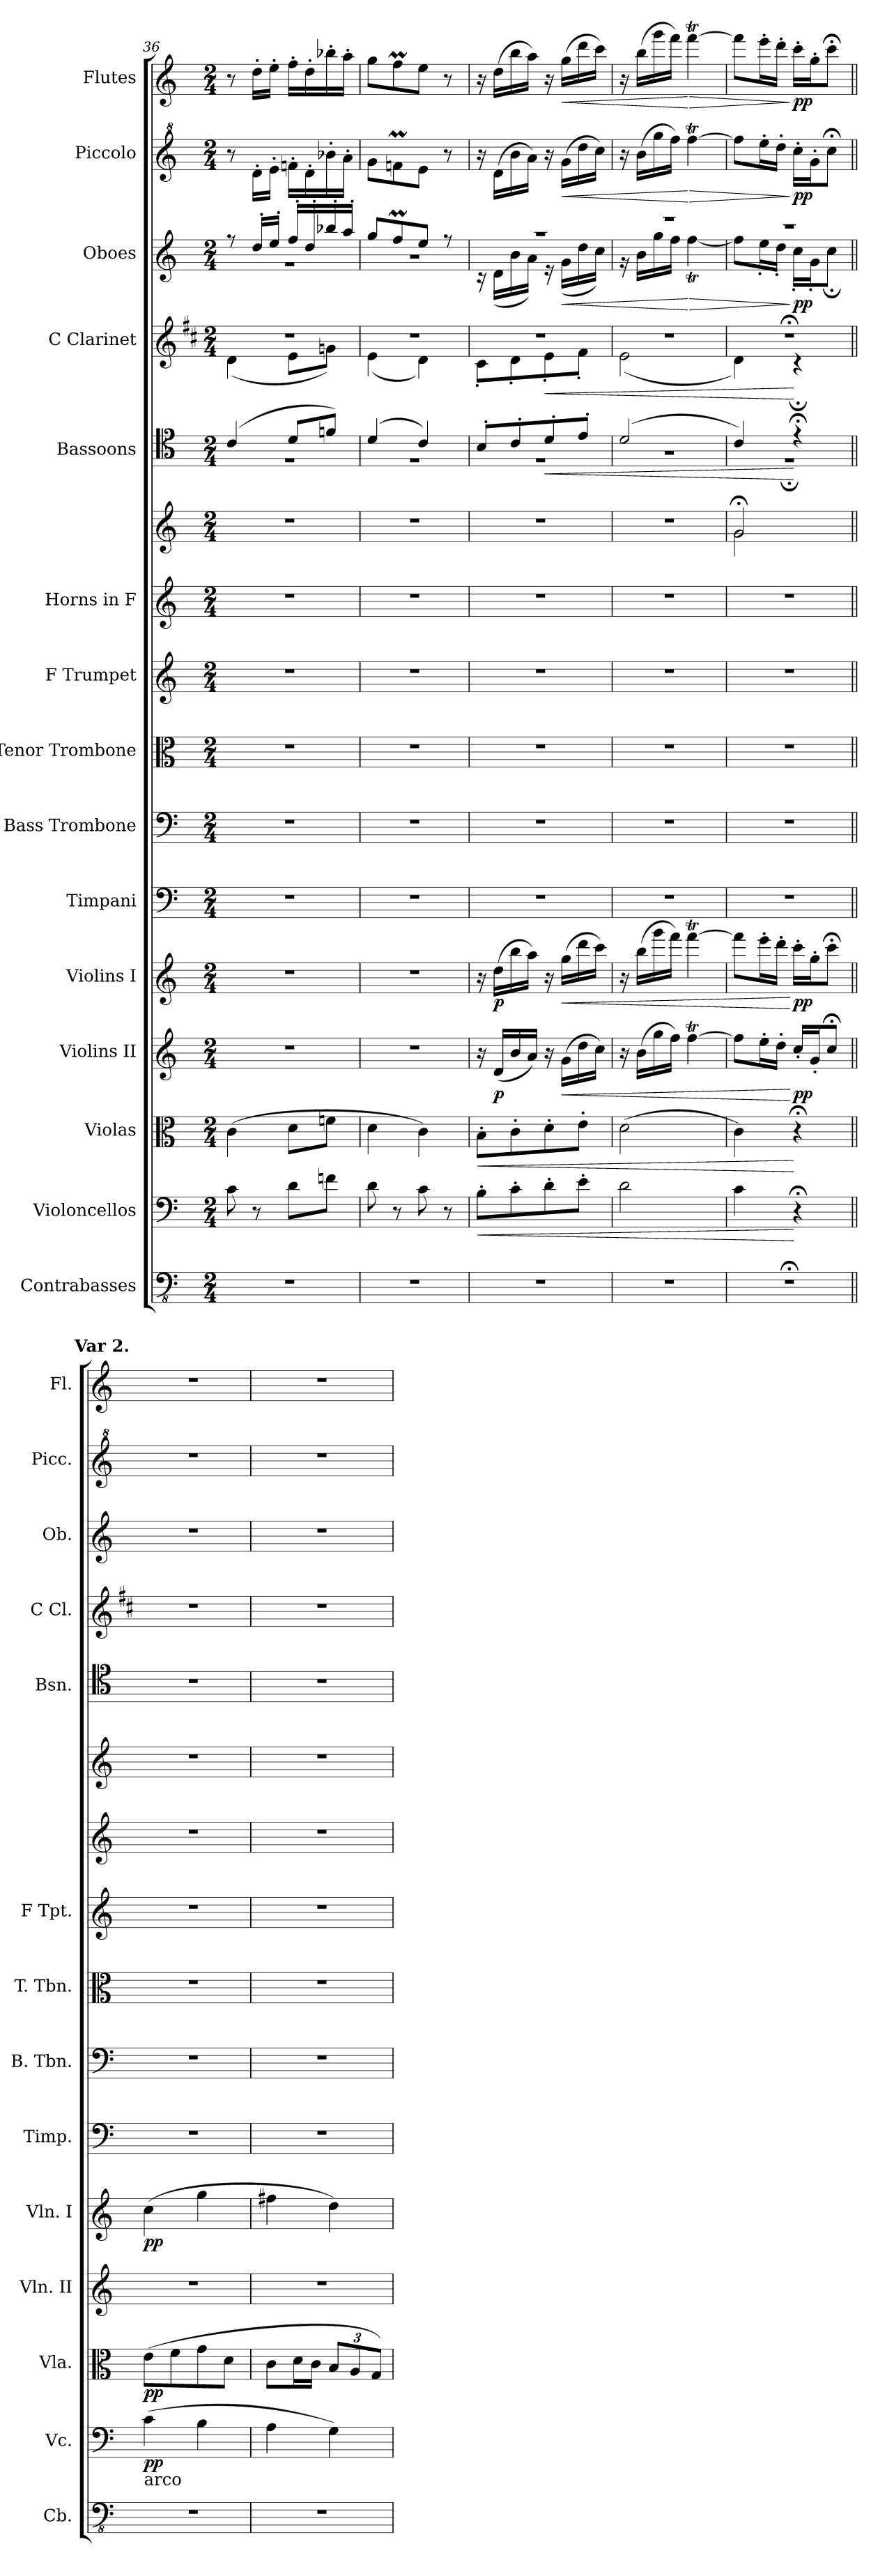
**kern	**kern	**dynam	**kern	**dynam	**kern	**dynam	**kern	**dynam	**kern	**kern	**kern	**kern	**kern	**kern	**kern	**dynam	**kern	**dynam	**kern	**dynam	**kern	**dynam	**kern	**dynam
*part15	*part14	*part14	*part13	*part13	*part12	*part12	*part11	*part11	*part10	*part9	*part8	*part7	*part6	*part6	*part5	*part5	*part4	*part4	*part3	*part3	*part2	*part2	*part1	*part1
*staff16	*staff15	*staff15	*staff14	*staff14	*staff13	*staff13	*staff12	*staff12	*staff11	*staff10	*staff9	*staff8	*staff7	*staff6	*staff5	*staff5	*staff4	*staff4	*staff3	*staff3	*staff2	*staff2	*staff1	*staff1
*I"Contrabasses	*I"Violoncellos	*	*I"Violas	*	*I"Violins II	*	*I"Violins I	*	*I"Timpani	*I"Bass Trombone	*I"Tenor Trombone	*I"F Trumpet	*I"Horns in F	*	*I"Bassoons	*	*I"C Clarinet	*	*I"Oboes	*	*I"Piccolo	*	*I"Flutes	*
*I'Cb.	*I'Vc.	*	*I'Vla.	*	*I'Vln. II	*	*I'Vln. I	*	*I'Timp.	*I'B. Tbn.	*I'T. Tbn.	*I'F Tpt.	*	*	*I'Bsn.	*	*I'C Cl.	*	*I'Ob.	*	*I'Picc.	*	*I'Fl.	*
*clefFv4	*clefF4	*	*clefC3	*	*clefG2	*	*clefG2	*	*clefF4	*clefF4	*clefC3	*clefG2	*clefG2	*clefG2	*clefC4	*	*clefG2	*	*clefG2	*	*clefG^2	*	*clefG2	*
*ITrd7c12	*	*	*	*	*	*	*	*	*	*	*	*ITrd-3c-5	*ITrd4c7	*ITrd4c7	*	*	*ITrd1c2	*	*	*	*ITrd-7c-12	*	*	*
*k[]	*k[]	*	*k[]	*	*k[]	*	*k[]	*	*k[]	*k[]	*k[]	*k[b-]	*k[b-]	*k[b-]	*k[]	*	*k[]	*	*k[]	*	*k[]	*	*k[]	*
*M2/4	*M2/4	*	*M2/4	*	*M2/4	*	*M2/4	*	*M2/4	*M2/4	*M2/4	*M2/4	*M2/4	*M2/4	*M2/4	*	*M2/4	*	*M2/4	*	*M2/4	*	*M2/4	*
=36	=36	=36	=36	=36	=36	=36	=36	=36	=36	=36	=36	=36	=36	=36	=36	=36	=36	=36	=36	=36	=36	=36	=36	=36
*	*	*	*	*	*	*	*	*	*	*	*	*	*	*	*^	*	*^	*	*^	*	*	*	*	*
2r	8c\	.	(>4c\	.	2r	.	2r	.	2r	2r	2r	2r	2r	2r	(>4c/	2r	.	2r	(<4c\	.	8r	2r	.	8r	.	8r	.
.	8r	.	.	.	.	.	.	.	.	.	.	.	.	.	.	.	.	.	.	.	16dd'/LL	.	.	16ddd'\LL	.	16dd'\LL	.
.	.	.	.	.	.	.	.	.	.	.	.	.	.	.	.	.	.	.	.	.	16ee'/JJ	.	.	16eee'\JJ	.	16ee'\JJ	.
.	8d\L	.	8d\L	.	.	.	.	.	.	.	.	.	.	.	8d/L	.	.	.	8d\L	.	16ff'/LL	.	.	16fffn'\LL	.	16ff'\LL	.
.	.	.	.	.	.	.	.	.	.	.	.	.	.	.	.	.	.	.	.	.	16dd'/	.	.	16ddd'\	.	16dd'\	.
.	8fn\J	.	8fn\J	.	.	.	.	.	.	.	.	.	.	.	8fn/J)	.	.	.	8fn\J)	.	16bb-X'/	.	.	16bbb-X'\	.	16bb-X'\	.
.	.	.	.	.	.	.	.	.	.	.	.	.	.	.	.	.	.	.	.	.	16aa'/JJ	.	.	16aaa'\JJ	.	16aa'\JJ	.
=37	=37	=37	=37	=37	=37	=37	=37	=37	=37	=37	=37	=37	=37	=37	=37	=37	=37	=37	=37	=37	=37	=37	=37	=37	=37	=37	=37
2r	8d\	.	4d\	.	2r	.	2r	.	2r	2r	2r	2r	2r	2r	(>4d/	2r	.	2r	(<4d\	.	8gg/L	2r	.	8ggg\L	.	8gg\L	.
.	8r	.	.	.	.	.	.	.	.	.	.	.	.	.	.	.	.	.	.	.	8ffM/	.	.	8fffnM\	.	8ffM\	.
.	8c\	.	4c\)	.	.	.	.	.	.	.	.	.	.	.	4c/)	.	.	.	4c\)	.	8ee/J	.	.	8eee\J	.	8ee\J	.
.	8r	.	.	.	.	.	.	.	.	.	.	.	.	.	.	.	.	.	.	.	8r	.	.	8r	.	8r	.
=38	=38	=38	=38	=38	=38	=38	=38	=38	=38	=38	=38	=38	=38	=38	=38	=38	=38	=38	=38	=38	=38	=38	=38	=38	=38	=38	=38
!	!	!LO:HP:b	!	!LO:HP:b	!	!	!	!	!	!	!	!	!	!	!	!	!	!	!	!	!	!	!	!	!	!	!
2r	8B'\L	<	8B'\L	<	16r	.	16r	.	2r	2r	2r	2r	2r	2r	8B'/L	2r	.	2r	8B'\L	.	2r	16r	.	16r	.	16r	.
!	!	!	!	!	!	!LO:DY:b	!	!LO:DY:b	!	!	!	!	!	!	!	!	!	!	!	!	!	!	!	!	!	!	!
.	.	.	.	.	(<16d/LL	p	(>16dd\LL	p	.	.	.	.	.	.	.	.	.	.	.	.	.	(<16d\LL	.	(>16ddd\LL	.	(>16dd\LL	.
.	8c'\	.	8c'\	.	16b/	.	16bb\	.	.	.	.	.	.	.	8c'/	.	.	.	8c'\	.	.	16b\	.	16bbb\	.	16bb\	.
.	.	.	.	.	16a/JJ)	.	16aa\JJ)	.	.	.	.	.	.	.	.	.	.	.	.	.	.	16a\JJ)	.	16aaa\JJ)	.	16aa\JJ)	.
!	!	!	!	!	!	!	!	!	!	!	!	!	!	!	!	!	!LO:HP:b	!	!	!LO:HP:b	!	!	!	!	!	!	!
.	8d'\	.	8d'\	.	16r	.	16r	.	.	.	.	.	.	.	8d'/	.	<	.	8d'\	<	.	16r	.	16r	.	16r	.
!	!	!	!	!	!	!LO:HP:b	!	!LO:HP:b	!	!	!	!	!	!	!	!	!	!	!	!	!	!	!LO:HP:b	!	!LO:HP:b	!	!LO:HP:b
.	.	.	.	.	(>16g\LL	<	(>16gg\LL	<	.	.	.	.	.	.	.	.	.	.	.	.	.	(<16g\LL	<	(>16ggg\LL	<	(>16gg\LL	<
.	8e'\J	.	8e'\J	.	16dd\	.	16ddd\	.	.	.	.	.	.	.	8e'/J	.	.	.	8e'\J	.	.	16dd\	.	16dddd\	.	16ddd\	.
.	.	.	.	.	16cc\JJ)	.	16ccc\JJ)	.	.	.	.	.	.	.	.	.	.	.	.	.	.	16cc\JJ)	.	16cccc\JJ)	.	16ccc\JJ)	.
!!LO:PB:g=z
=39	=39	=39	=39	=39	=39	=39	=39	=39	=39	=39	=39	=39	=39	=39	=39	=39	=39	=39	=39	=39	=39	=39	=39	=39	=39	=39	=39
2r	2d\	.	(>2d\	.	16r	.	16r	.	2r	2r	2r	2r	2r	2r	(>2d/	2r	.	2r	(<2d\	.	2r	16r	.	16r	.	16r	.
.	.	.	.	.	(>16b\LL	.	(>16bb\LL	.	.	.	.	.	.	.	.	.	.	.	.	.	.	16b\LL	.	(>16bbb\LL	.	(>16bb\LL	.
.	.	.	.	.	16gg\	.	16ggg\	.	.	.	.	.	.	.	.	.	.	.	.	.	.	16gg\	.	16gggg\	.	16ggg\	.
.	.	.	.	.	16ff\JJ)	.	16fff\JJ)	.	.	.	.	.	.	.	.	.	.	.	.	.	.	16ff\JJ	.	16ffff\JJ)	.	16fff\JJ)	.
!	!	!	!	!	!	!	!	!	!	!	!	!	!	!	!	!	!	!	!	!	!	!	!LO:HP:n=1:b	!	!LO:HP:n=1:b	!	!LO:HP:n=1:b
.	.	.	.	.	[4ffT\	.	[4fffT\	.	.	.	.	.	.	.	.	.	.	.	.	.	.	[4ffT\	[ >	[4ffffT\	[ >	[4fffT\	[ >
=40	=40	=40	=40	=40	=40	=40	=40	=40	=40	=40	=40	=40	=40	=40	=40	=40	=40	=40	=40	=40	=40	=40	=40	=40	=40	=40	=40
*	*	*	*	*	*	*	*	*	*	*	*	*	*	*^	*	*	*	*	*	*	*	*	*	*	*	*	*
2r;<	4c\	.	4c\)	.	8ffTTT\L]	.	8fffTTT\L]	.	2r	2r	2r	2r	2r	2c;</	2c\	4c/)	2r;	.	2r;<	4c\)	.	2r	8ffTTT\L]	.	8ffffTTT\L]	.	8fffTTT\L]	.
.	.	.	.	.	16ee'\L	.	16eee'\L	.	.	.	.	.	.	.	.	.	.	.	.	.	.	.	16ee'\L	.	16eeee'\L	.	16eee'\L	.
.	.	.	.	.	16dd'\JJ	.	16ddd'\JJ	.	.	.	.	.	.	.	.	.	.	.	.	.	.	.	16dd'\JJ	.	16dddd'\JJ	.	16ddd'\JJ	.
!	!	!	!	!	!	!LO:DY:n=1:b	!	!LO:DY:n=1:b	!	!	!	!	!	!	!	!	!	!	!	!	!	!	!	!LO:DY:n=1:b	!	!LO:DY:n=1:b	!	!LO:DY:n=1:b
.	4r;<	[	4r;<	[	16cc'/LL	[ pp	16ccc'\LL	[ pp	.	.	.	.	.	.	.	4r;<	.	[	.	4r;	[	.	16cc'\LL	] pp	16cccc'\LL	] pp	16ccc'\LL	] pp
.	.	.	.	.	16g'/J	.	16gg'\J	.	.	.	.	.	.	.	.	.	.	.	.	.	.	.	16g'\J	.	16ggg'\J	.	16gg'\J	.
.	.	.	.	.	8cc;</J	.	8ccc;<\J	.	.	.	.	.	.	.	.	.	.	.	.	.	.	.	8cc;\J	.	8cccc;<Z\J	.	8ccc;<\J	.
*	*	*	*	*	*	*	*	*	*	*	*	*	*	*v	*v	*	*	*	*v	*v	*	*	*	*	*	*	*	*
*	*	*	*	*	*	*	*	*	*	*	*	*	*	*	*v	*v	*	*	*	*	*	*	*	*	*	*
!!LO:REH:place=s1:a:B:enc=none:fs=14:t=Var 2.
=41||	=41||	=41||	=41||	=41||	=41||	=41||	=41||	=41||	=41||	=41||	=41||	=41||	=41||	=41||	=41||	=41||	=41||	=41||	=41||	=41||	=41||	=41||	=41||	=41||	=41||
!	!LO:TX:b:t=arco	!	!	!	!	!	!	!	!	!	!	!	!	!	!	!	!	!	!	!	!	!	!	!	!
!	!	!LO:DY:b	!	!LO:DY:b	!	!	!	!LO:DY:b	!	!	!	!	!	!	!	!	!	!	!	!	!	!	!	!	!
*	*	*	*	*	*	*	*	*	*	*	*	*	*	*	*	*	*	*	*v	*v	*	*	*	*	*
2r	(>4c\	pp	(>8e\L	pp	2r	.	(>4cc\	pp	2r	2r	2r	2r	2r	2r	2r	.	2r	.	2r	.	2r	.	2r	.
.	.	.	8f\	.	.	.	.	.	.	.	.	.	.	.	.	.	.	.	.	.	.	.	.	.
.	4B\	.	8g\	.	.	.	4gg\	.	.	.	.	.	.	.	.	.	.	.	.	.	.	.	.	.
.	.	.	8d\J	.	.	.	.	.	.	.	.	.	.	.	.	.	.	.	.	.	.	.	.	.
=42	=42	=42	=42	=42	=42	=42	=42	=42	=42	=42	=42	=42	=42	=42	=42	=42	=42	=42	=42	=42	=42	=42	=42	=42
2r	4A\	.	8c\L	.	2r	.	4ff#X\	.	2r	2r	2r	2r	2r	2r	2r	.	2r	.	2r	.	2r	.	2r	.
.	.	.	16d\L	.	.	.	.	.	.	.	.	.	.	.	.	.	.	.	.	.	.	.	.	.
.	.	.	16c\JJ	.	.	.	.	.	.	.	.	.	.	.	.	.	.	.	.	.	.	.	.	.
*	*	*	*Xbrackettup	*	*	*	*	*	*	*	*	*	*	*	*	*	*	*	*	*	*	*	*	*
.	4G\)	.	12B/L	.	.	.	4dd\)	.	.	.	.	.	.	.	.	.	.	.	.	.	.	.	.	.
.	.	.	12A/	.	.	.	.	.	.	.	.	.	.	.	.	.	.	.	.	.	.	.	.	.
.	.	.	12G/J)	.	.	.	.	.	.	.	.	.	.	.	.	.	.	.	.	.	.	.	.	.
=	=	=	=	=	=	=	=	=	=	=	=	=	=	=	=	=	=	=	=	=	=	=	=	=
*-	*-	*-	*-	*-	*-	*-	*-	*-	*-	*-	*-	*-	*-	*-	*-	*-	*-	*-	*-	*-	*-	*-	*-	*-
